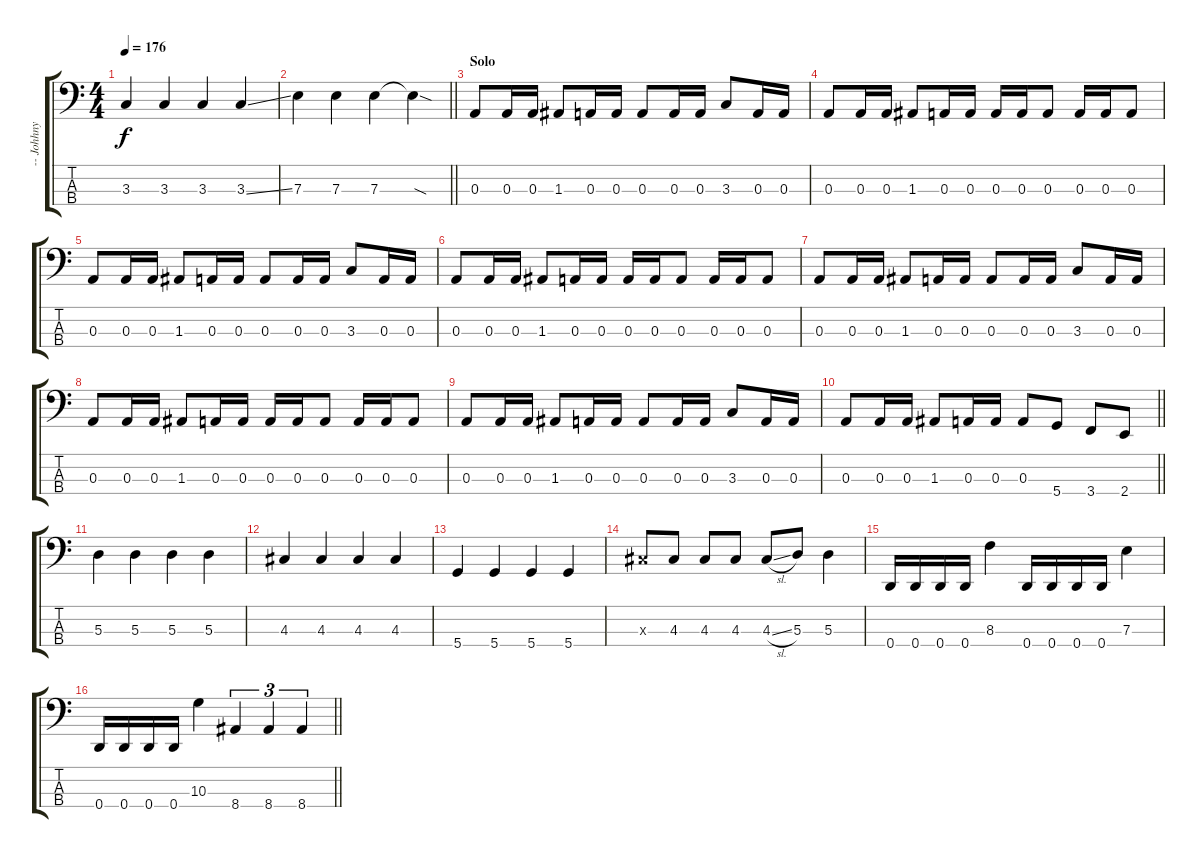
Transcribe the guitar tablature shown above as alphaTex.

\track ("-- Johhny Christ - Bass 1" "-- Johhny ") {instrument slapbass2}
\staff {score tabs}
\tuning (G2 D2 A1 D1) {hide}
\ts (4 4)
\tempo 176
\clef f4
\ks c
3.3.4{dy f} 3.3.4 3.3.4 3.3{ss}.4 |
\barLineRight lightlight
7.3.4 7.3.4 7.3.4 7.3{sod t}.4 |
\section ("" "Solo")
0.3.8{volume 13} 0.3.16 0.3.16 1.3.8 0.3.16 0.3.16 0.3.8 0.3.16 0.3.16 3.3.8 0.3.16 0.3.16 |
0.3.8 0.3.16 0.3.16 1.3.8 0.3.16 0.3.16 0.3.16 0.3.16 0.3.8 0.3.16 0.3.16 0.3.8 |
0.3.8 0.3.16 0.3.16 1.3.8 0.3.16 0.3.16 0.3.8 0.3.16 0.3.16 3.3.8 0.3.16 0.3.16 |
0.3.8 0.3.16 0.3.16 1.3.8 0.3.16 0.3.16 0.3.16 0.3.16 0.3.8 0.3.16 0.3.16 0.3.8 |
0.3.8 0.3.16 0.3.16 1.3.8 0.3.16 0.3.16 0.3.8 0.3.16 0.3.16 3.3.8 0.3.16 0.3.16 |
0.3.8 0.3.16 0.3.16 1.3.8 0.3.16 0.3.16 0.3.16 0.3.16 0.3.8 0.3.16 0.3.16 0.3.8 |
0.3.8 0.3.16 0.3.16 1.3.8 0.3.16 0.3.16 0.3.8 0.3.16 0.3.16 3.3.8 0.3.16 0.3.16 |
\barLineRight lightlight
0.3.8 0.3.16 0.3.16 1.3.8 0.3.16 0.3.16 0.3.8 5.4.8 3.4.8 2.4.8 |
5.3.4 5.3.4 5.3.4 5.3.4 |
4.3.4 4.3.4 4.3.4 4.3.4 |
5.4.4 5.4.4 5.4.4 5.4.4 |
4.3{x}.8 4.3.8 4.3.8 4.3.8 4.3{sl}.8 5.3.8 5.3.4 |
0.4.16 0.4.16 0.4.16 0.4.16 8.3.4 0.4.16 0.4.16 0.4.16 0.4.16 7.3.4 |
\barLineRight lightlight
0.4.16 0.4.16 0.4.16 0.4.16 10.3.4 8.4.4{tu (3 2)} 8.4.4{tu (3 2)} 8.4.4{tu (3 2)}
